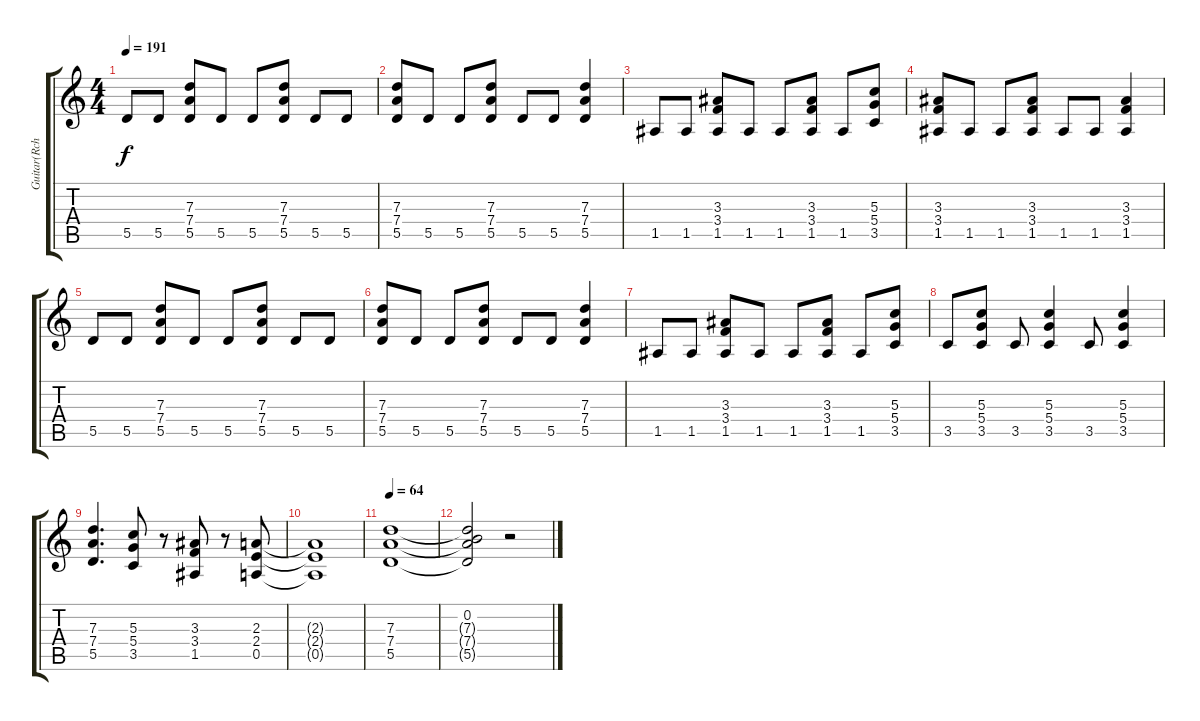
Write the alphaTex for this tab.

\track ("Guitar(Rch.)" "Guitar(Rch") {instrument overdrivenguitar}
\staff {score tabs}
\tuning (E4 B3 G3 D3 A2 E2) {hide}
\ts (4 4)
\tempo 191
\clef g2
\ks c
5.5.8{dy f} 5.5.8 (7.3 7.4 5.5).8 5.5.8 5.5.8 (7.3 7.4 5.5).8 5.5.8 5.5.8 |
(7.3 7.4 5.5).8 5.5.8 5.5.8 (7.3 7.4 5.5).8 5.5.8 5.5.8 (7.3 7.4 5.5).4 |
1.5.8 1.5.8 (3.3 3.4 1.5).8 1.5.8 1.5.8 (3.3 3.4 1.5).8 1.5.8 (5.3 5.4 3.5).8 |
(3.3 3.4 1.5).8 1.5.8 1.5.8 (3.3 3.4 1.5).8 1.5.8 1.5.8 (3.3 3.4 1.5).4 |
5.5.8 5.5.8 (7.3 7.4 5.5).8 5.5.8 5.5.8 (7.3 7.4 5.5).8 5.5.8 5.5.8 |
(7.3 7.4 5.5).8 5.5.8 5.5.8 (7.3 7.4 5.5).8 5.5.8 5.5.8 (7.3 7.4 5.5).4 |
1.5.8 1.5.8 (3.3 3.4 1.5).8 1.5.8 1.5.8 (3.3 3.4 1.5).8 1.5.8 (5.3 5.4 3.5).8 |
3.5.8 (5.3 5.4 3.5).8 3.5.8 (5.3 5.4 3.5).4 3.5.8 (5.3 5.4 3.5).4 |
(7.3 7.4 5.5).4{d} (5.3 5.4 3.5).8 r.8 (3.3 3.4 1.5).8 r.8 (2.3 2.4 0.5).8 |
(2.3{t} 2.4{t} 0.5{t}).1 |
\tempo 64
(7.3 7.4 5.5).1 |
(0.2 7.3{t} 7.4{t} 5.5{t}).2 r.2
